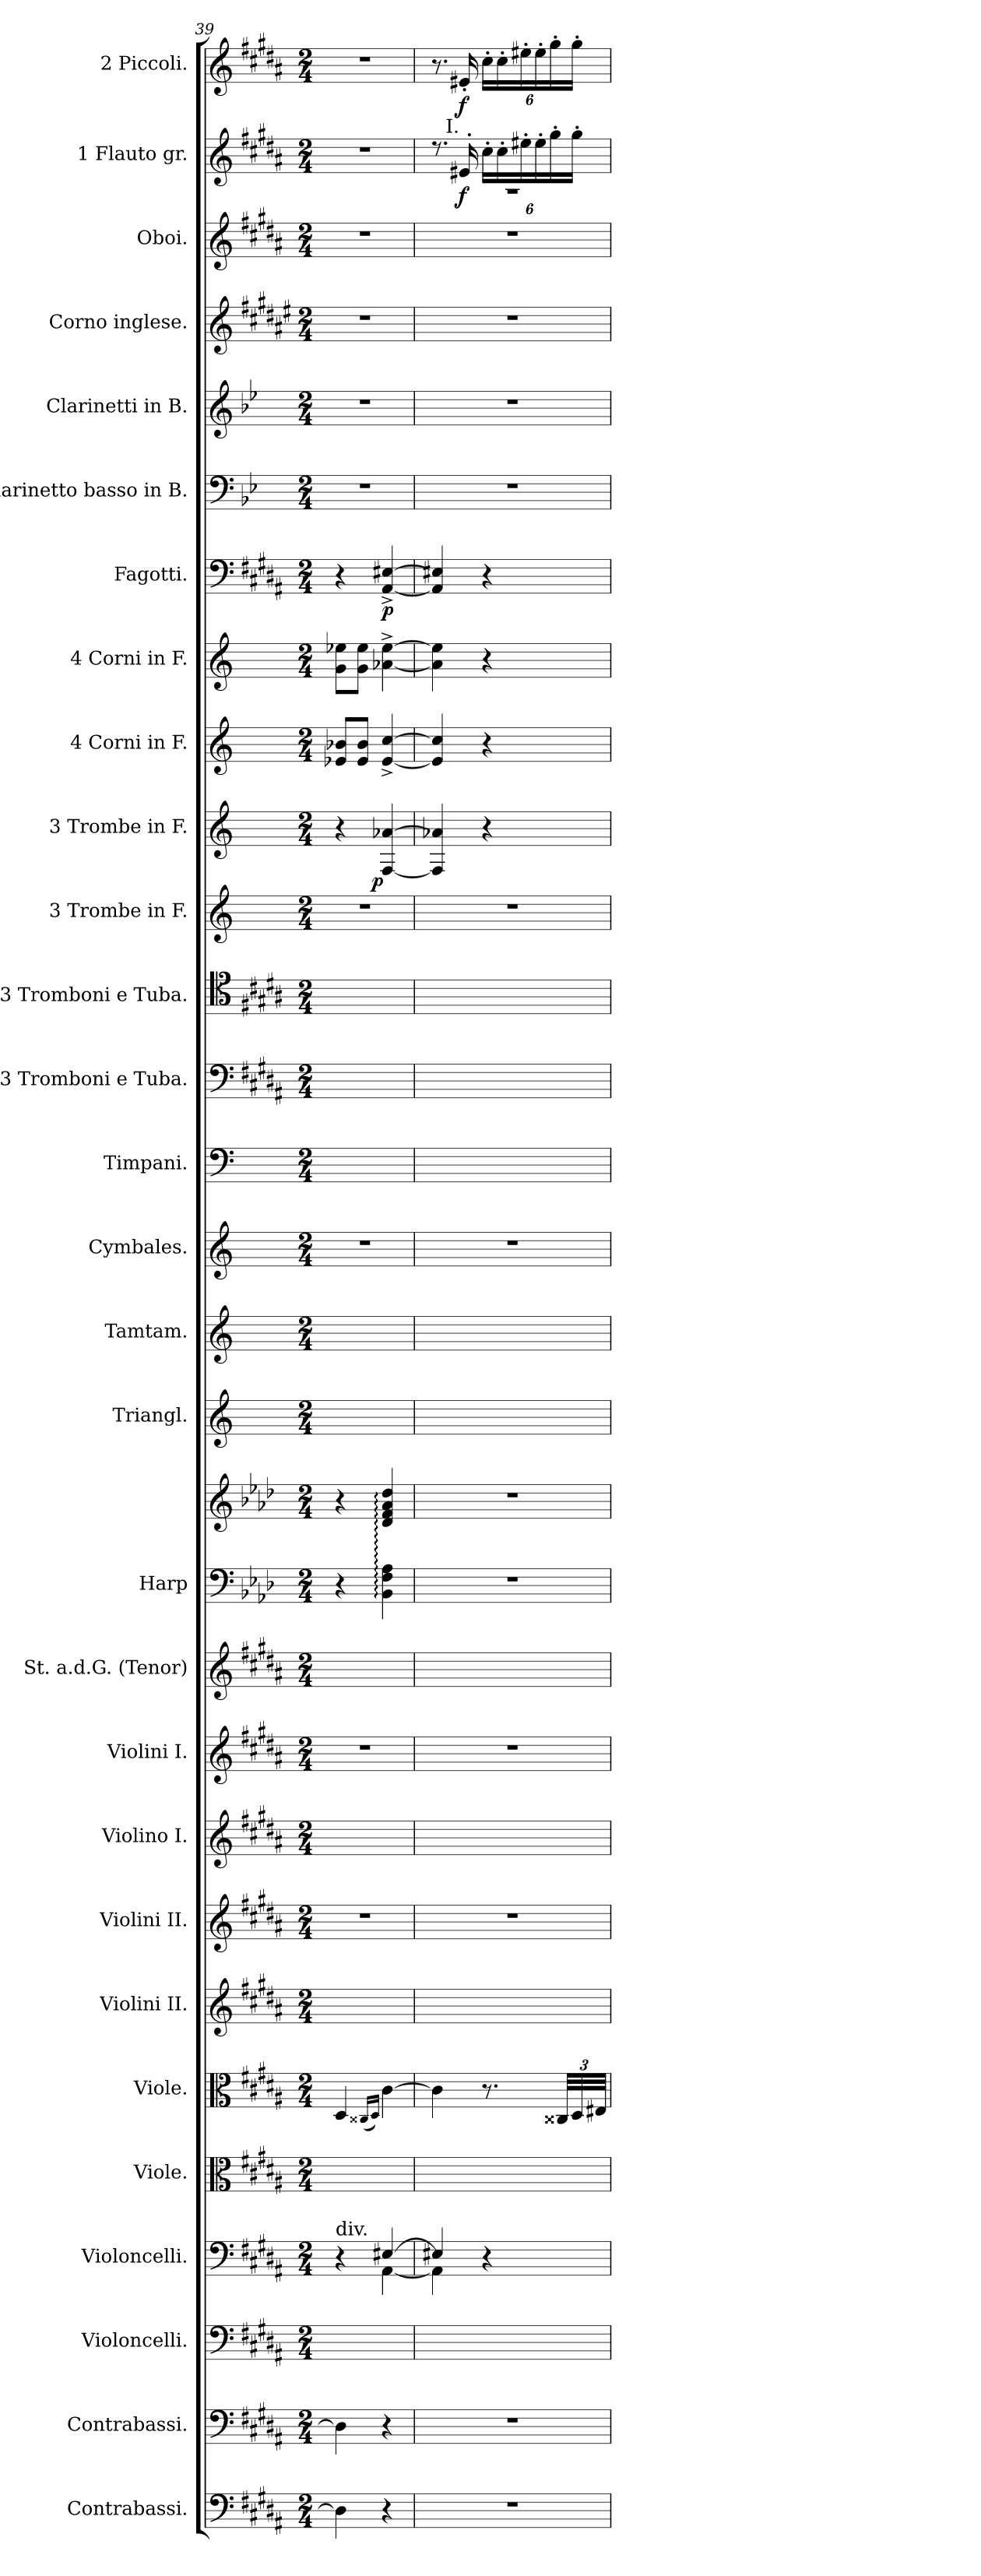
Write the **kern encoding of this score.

**kern	**kern	**kern	**kern	**kern	**kern	**kern	**kern	**kern	**kern	**kern	**kern	**kern	**kern	**kern	**kern	**kern	**kern	**kern	**kern	**kern	**dynam	**kern	**kern	**kern	**dynam	**kern	**kern	**kern	**kern	**kern	**dynam	**kern	**dynam
*part29	*part28	*part27	*part26	*part25	*part24	*part23	*part22	*part21	*part20	*part19	*part18	*part18	*part17	*part16	*part15	*part14	*part13	*part12	*part11	*part10	*part10	*part9	*part8	*part7	*part7	*part6	*part5	*part4	*part3	*part2	*part2	*part1	*part1
*staff30	*staff29	*staff28	*staff27	*staff26	*staff25	*staff24	*staff23	*staff22	*staff21	*staff20	*staff19	*staff18	*staff17	*staff16	*staff15	*staff14	*staff13	*staff12	*staff11	*staff10	*staff10	*staff9	*staff8	*staff7	*staff7	*staff6	*staff5	*staff4	*staff3	*staff2	*staff2	*staff1	*staff1
*I"Contrabassi.	*I"Contrabassi.	*I"Violoncelli.	*I"Violoncelli.	*I"Viole.	*I"Viole.	*I"Violini II.	*I"Violini II.	*I"Violino I.	*I"Violini I.	*I"St. a.d.G. (Tenor)	*I"Harp	*	*I"Triangl.	*I"Tamtam.	*I"Cymbales.	*I"Timpani.	*I"3 Tromboni e Tuba.	*I"3 Tromboni e Tuba.	*I"3 Trombe in F.	*I"3 Trombe in F.	*	*I"4 Corni in F.	*I"4 Corni in F.	*I"Fagotti.	*	*I"Clarinetto basso in B.	*I"Clarinetti in B.	*I"Corno inglese.	*I"Oboi.	*I"1 Flauto gr.	*	*I"2 Piccoli.	*
*I'C. B.	*I'C. B.	*I'Vcll.	*I'Vcll.	*	*	*I'Viol. II.	*I'Viol. II.	*I'Viol. I.	*I'Viol. I.	*I'T	*I'Hp	*	*I'triangl	*I'Tam-Tam.	*I'Cymb	*I'Timp.	*	*	*	*	*	*	*	*I'Fag.	*	*I'Cl. B. in B	*I'Cl. in B.	*I'Cor.ingl.	*I'Ob.	*I'Fl.gr.	*	*	*
*clefF4	*clefF4	*clefF4	*clefF4	*clefC3	*clefC3	*clefG2	*clefG2	*clefG2	*clefG2	*clefG2	*clefF4	*clefG2	*clefG2	*clefG2	*clefG2	*clefF4	*clefF4	*clefC4	*clefG2	*clefG2	*	*clefG2	*clefG2	*clefF4	*	*clefF4	*clefG2	*clefG2	*clefG2	*clefG2	*	*clefG2	*
*	*	*	*	*	*	*	*	*	*	*	*	*	*	*	*	*	*	*	*ITrd-3c-5	*ITrd-3c-5	*	*ITrd4c7	*ITrd4c7	*	*	*ITrd1c2	*ITrd1c2	*ITrd4c7	*	*	*	*	*
*k[f#c#g#d#a#]	*k[f#c#g#d#a#]	*k[f#c#g#d#a#]	*k[f#c#g#d#a#]	*k[f#c#g#d#a#]	*k[f#c#g#d#a#]	*k[f#c#g#d#a#]	*k[f#c#g#d#a#]	*k[f#c#g#d#a#]	*k[f#c#g#d#a#]	*k[f#c#g#d#a#]	*k[b-e-a-d-]	*k[b-e-a-d-]	*k[]	*k[]	*k[]	*k[]	*k[f#c#g#d#a#]	*k[f#c#g#d#a#]	*k[b-]	*k[b-]	*	*k[b-]	*k[b-]	*k[f#c#g#d#a#]	*	*k[b-e-a-d-]	*k[b-e-a-d-]	*k[f#c#g#d#a#]	*k[f#c#g#d#a#]	*k[f#c#g#d#a#]	*	*k[f#c#g#d#a#]	*
*B:	*B:	*B:	*B:	*B:	*B:	*B:	*B:	*B:	*B:	*B:	*	*	*	*	*	*	*B:	*B:	*	*	*	*	*	*B:	*	*	*	*B:	*B:	*B:	*	*B:	*
*M2/4	*M2/4	*M2/4	*M2/4	*M2/4	*M2/4	*M2/4	*M2/4	*M2/4	*M2/4	*M2/4	*M2/4	*M2/4	*M2/4	*M2/4	*M2/4	*M2/4	*M2/4	*M2/4	*M2/4	*M2/4	*	*M2/4	*M2/4	*M2/4	*	*M2/4	*M2/4	*M2/4	*M2/4	*M2/4	*	*M2/4	*
=39	=39	=39	=39	=39	=39	=39	=39	=39	=39	=39	=39	=39	=39	=39	=39	=39	=39	=39	=39	=39	=39	=39	=39	=39	=39	=39	=39	=39	=39	=39	=39	=39	=39
*	*	*	*^	*	*	*	*	*	*	*	*	*	*	*	*	*	*	*	*	*	*	*	*	*	*	*	*	*	*	*	*	*	*
!	!	!	!LO:TX:a:t=div.	!	!	!	!	!	!	!	!	!	!	!	!	!	!	!	!	!	!	!	!	!	!	!	!	!	!	!	!	!	!	!
4D#\]	4D#\]	2ryy	4r	4ryy	2ryy	4D#/	2ryy	2r	2ryy	2r	2ryy	4r	4r	2ryy	2ryy	2r	2ryy	2ryy	2ryy	2r	4r	.	8A-X/ 8e-X/L	8c\ 8a-X\L	4r	.	2r	2r	2r	2r	2r	.	2r	.
.	.	.	.	.	.	.	.	.	.	.	.	.	.	.	.	.	.	.	.	.	.	.	8A-/ 8e-/J	8c\ 8a-\J	.	.	.	.	.	.	.	.	.	.
.	.	.	.	.	.	(16qqC##X/LL	.	.	.	.	.	.	.	.	.	.	.	.	.	.	.	.	.	.	.	.	.	.	.	.	.	.	.	.
.	.	.	.	.	.	16qqD#/JJ)	.	.	.	.	.	.	.	.	.	.	.	.	.	.	.	.	.	.	.	.	.	.	.	.	.	.	.	.
!	!	!	!	!	!	!	!	!	!	!	!	!	!	!	!	!	!	!	!	!	!	!LO:DY:b:rj	!	!	!	!	!	!	!	!	!	!	!	!
4r	4r	.	[4E#X/	[4AA#\	.	[4c#\	.	.	.	.	.	4BB-::\ 4F::\ 4A-::\	4d-::/ 4f::/ 4a-::/ 4dd-::/	.	.	.	.	.	.	.	[4B-/ [4dd-X/	p	[4A-^>/ [4f^>/	[4d-X^\ [4a-^\	[4AA#^>/ [4E#X^>/	p	.	.	.	.	.	.	.	.
=40	=40	=40	=40	=40	=40	=40	=40	=40	=40	=40	=40	=40	=40	=40	=40	=40	=40	=40	=40	=40	=40	=40	=40	=40	=40	=40	=40	=40	=40	=40	=40	=40	=40	=40
*	*	*	*	*	*	*	*	*	*	*	*	*	*	*	*	*	*	*	*	*	*	*	*	*	*	*	*	*	*	*	*^	*	*	*
2r	2r	2ryy	4E#X/]	4AA#\]	2ryy	4c#\]	2ryy	2r	2ryy	2r	2ryy	2r	2r	2ryy	2ryy	2r	2ryy	2ryy	2ryy	2r	4B-]/ 4dd-X]/	.	4A-]/ 4f]/	4d-]\ 4a-]\	4AA#]/ 4E#X]/	.	2r	2r	2r	2r	8.r	2rA	.	8.r	.
!	!	!	!	!	!	!	!	!	!	!	!	!	!	!	!	!	!	!	!	!	!	!	!	!	!	!	!	!	!	!	!LO:TX:a:rj:t=I.	!	!	!	!
.	.	.	.	.	.	.	.	.	.	.	.	.	.	.	.	.	.	.	.	.	.	.	.	.	.	.	.	.	.	.	16e#X'>/	.	f	16e#X'>/	f
*	*	*	*	*	*	*	*	*	*	*	*	*	*	*	*	*	*	*	*	*	*	*	*	*	*	*	*	*	*	*	*Xbrackettup	*	*	*	*
.	.	.	4r	4ryy	.	8.r	.	.	.	.	.	.	.	.	.	.	.	.	.	.	4r	.	4r	4r	4r	.	.	.	.	.	24cc#'\LL	.	.	24cc#'\LL	.
.	.	.	.	.	.	.	.	.	.	.	.	.	.	.	.	.	.	.	.	.	.	.	.	.	.	.	.	.	.	.	24cc#'\	.	.	24cc#'\	.
.	.	.	.	.	.	.	.	.	.	.	.	.	.	.	.	.	.	.	.	.	.	.	.	.	.	.	.	.	.	.	24ee#X'\	.	.	24ee#X'\	.
.	.	.	.	.	.	.	.	.	.	.	.	.	.	.	.	.	.	.	.	.	.	.	.	.	.	.	.	.	.	.	24ee#'\	.	.	24ee#'\	.
.	.	.	.	.	.	.	.	.	.	.	.	.	.	.	.	.	.	.	.	.	.	.	.	.	.	.	.	.	.	.	24gg#'\	.	.	24gg#'\	.
.	.	.	.	.	.	48C##X/LLL	.	.	.	.	.	.	.	.	.	.	.	.	.	.	.	.	.	.	.	.	.	.	.	.	.	.	.	.	.
.	.	.	.	.	.	48D#/	.	.	.	.	.	.	.	.	.	.	.	.	.	.	.	.	.	.	.	.	.	.	.	.	24gg#'\JJ	.	.	24gg#'\JJ	.
.	.	.	.	.	.	48E#X/JJJ	.	.	.	.	.	.	.	.	.	.	.	.	.	.	.	.	.	.	.	.	.	.	.	.	.	.	.	.	.
*	*	*	*v	*v	*	*	*	*	*	*	*	*	*	*	*	*	*	*	*	*	*	*	*	*	*	*	*	*	*	*	*v	*v	*	*	*
=	=	=	=	=	=	=	=	=	=	=	=	=	=	=	=	=	=	=	=	=	=	=	=	=	=	=	=	=	=	=	=	=	=
*-	*-	*-	*-	*-	*-	*-	*-	*-	*-	*-	*-	*-	*-	*-	*-	*-	*-	*-	*-	*-	*-	*-	*-	*-	*-	*-	*-	*-	*-	*-	*-	*-	*-
